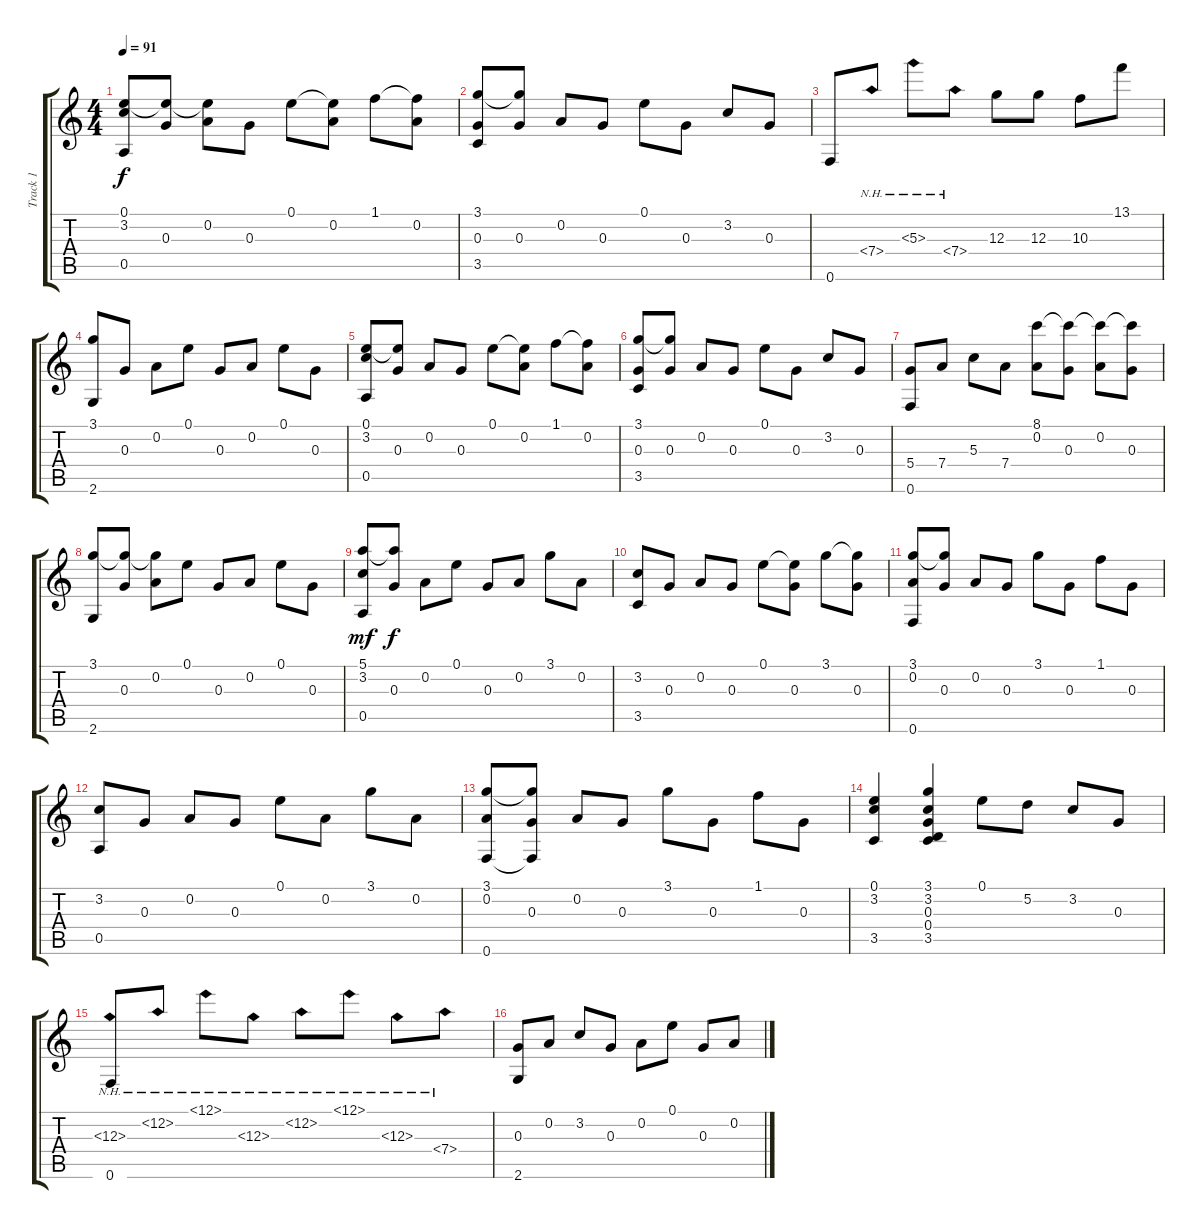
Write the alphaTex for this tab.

\track ("Track 1" "Track 1") {instrument acousticguitarnylon}
\staff {score tabs}
\tuning (E4 A3 G3 D3 A2 F2) {hide}
\ts (4 4)
\tempo 91
\clef g2
\ks c
(0.1 3.2 0.5).8{dy f} (0.1{t} 0.3).8 (0.1{t} 0.2).8 0.3.8 0.1.8 (0.1{t} 0.2).8 1.1.8 (1.1{t} 0.2).8 |
(3.1 0.3 3.5).8 (3.1{t} 0.3).8 0.2.8 0.3.8 0.1.8 0.3.8 3.2.8 0.3.8 |
0.6.8 7.4{nh}.8 5.3{nh}.8 7.4{nh}.8 12.3.8 12.3.8 10.3.8 13.1.8 |
(3.1 2.6).8 0.3.8 0.2.8 0.1.8 0.3.8 0.2.8 0.1.8 0.3.8 |
(0.1 3.2 0.5).8 (0.1{t} 0.3).8 0.2.8 0.3.8 0.1.8 (0.1{t} 0.2).8 1.1.8 (1.1{t} 0.2).8 |
(3.1 0.3 3.5).8 (3.1{t} 0.3).8 0.2.8 0.3.8 0.1.8 0.3.8 3.2.8 0.3.8 |
(5.4 0.6).8 7.4.8 5.3.8 7.4.8 (8.1 0.2).8 (8.1{t} 0.3).8 (8.1{t} 0.2).8 (8.1{t} 0.3).8 |
(3.1 2.6).8 (3.1{t} 0.3).8 (3.1{t} 0.2).8 0.1.8 0.3.8 0.2.8 0.1.8 0.3.8 |
(5.1 3.2 0.5).8{dy mf} (5.1{t} 0.3).8{dy f} 0.2.8 0.1.8 0.3.8 0.2.8 3.1.8 0.2.8 |
(3.2 3.5).8 0.3.8 0.2.8 0.3.8 0.1.8 (0.1{t} 0.3).8 3.1.8 (3.1{t} 0.3).8 |
(3.1 0.2 0.6).8 (3.1{t} 0.3).8 0.2.8 0.3.8 3.1.8 0.3.8 1.1.8 0.3.8 |
(3.2 0.5).8 0.3.8 0.2.8 0.3.8 0.1.8 0.2.8 3.1.8 0.2.8 |
(3.1 0.2 0.6).8 (3.1{t} 0.3 0.6{t}).8 0.2.8 0.3.8 3.1.8 0.3.8 1.1.8 0.3.8 |
(0.1 3.2 3.5).4 (3.1 3.2 0.3 0.4 3.5).4 0.1.8 5.2.8 3.2.8 0.3.8 |
(12.3{nh} 0.6).8 12.2{nh}.8 12.1{nh}.8 12.3{nh}.8 12.2{nh}.8 12.1{nh}.8 12.3{nh}.8 7.4{nh}.8 |
(0.3 2.6).8 0.2.8 3.2.8 0.3.8 0.2.8 0.1.8 0.3.8 0.2.8
